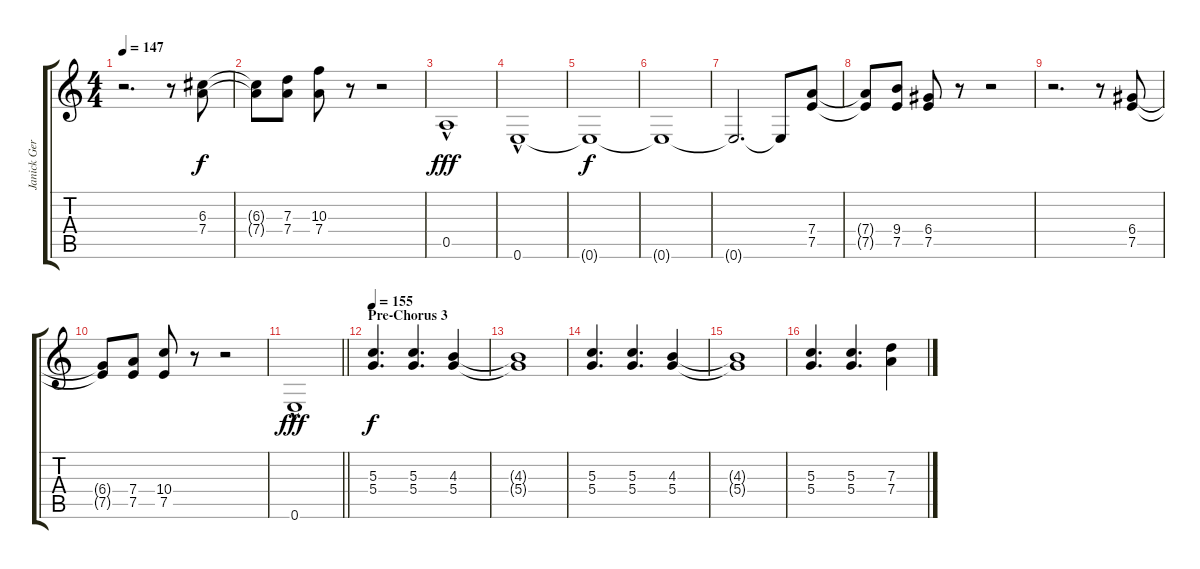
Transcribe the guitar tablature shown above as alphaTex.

\track ("Janick Gers" "Janick Ger") {instrument overdrivenguitar}
\staff {score tabs}
\tuning (E4 B3 G3 D3 A2 E2) {hide}
\ts (4 4)
\tempo 147
\clef g2
\ks c
r.2{d dy f} r.8 (6.3 7.4).8 |
(6.3{t} 7.4{t}).8 (7.3 7.4).8 (10.3 7.4).8 r.8 r.2 |
0.5{hac}.1{dy fff} |
0.6{hac}.1 |
0.6{t}.1{dy f} |
0.6{t}.1 |
0.6{t}.2{d} 0.6{t}.8 (7.4 7.5).8 |
(7.4{t} 7.5{t}).8 (9.4 7.5).8 (6.4 7.5).8 r.8 r.2 |
r.2{d} r.8 (6.4 7.5).8 |
(6.4{t} 7.5{t}).8 (7.4 7.5).8 (10.4 7.5).8 r.8 r.2 |
\barLineRight lightlight
0.6{hac}.1{dy fff} |
\section ("" "Pre-Chorus 3")
\tempo 155
(5.3 5.4).4{d dy f} (5.3 5.4).4{d} (4.3 5.4).4 |
(4.3{t} 5.4{t}).1 |
(5.3 5.4).4{d} (5.3 5.4).4{d} (4.3 5.4).4 |
(4.3{t} 5.4{t}).1 |
(5.3 5.4).4{d} (5.3 5.4).4{d} (7.3 7.4).4
